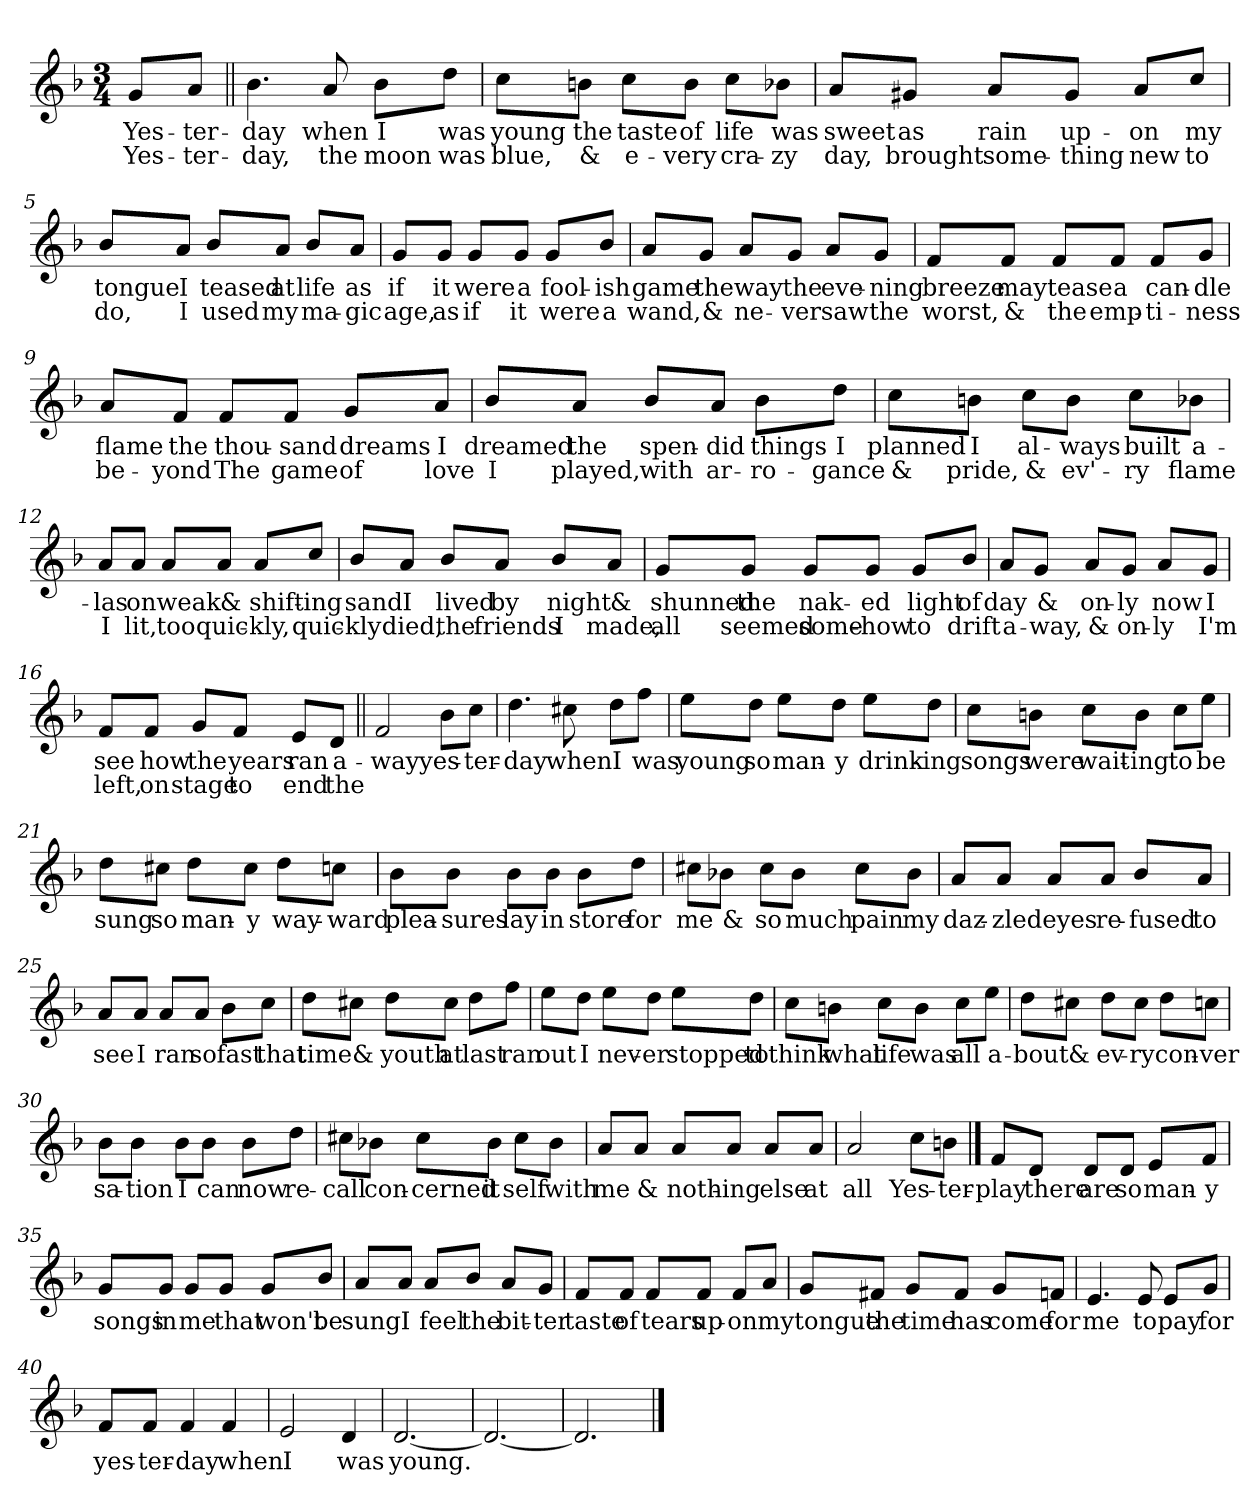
**kern	**text	**text
*part1	*part1	*part1
*staff1	*staff1	*staff1
*clefG2	*	*
*k[b-]	*	*
*F:	*	*
*M3/4	*	*
=1	=1	=1
!	!LO:LY:b	!LO:LY:b
8g/L	Yes-	Yes-
!	!LO:LY:b	!LO:LY:b
8a/J	-ter-	-ter-
=2||	=2||	=2||
!	!LO:LY:b	!LO:LY:b
4.b-\	-day	-day,
!	!LO:LY:b	!LO:LY:b
8a/	when	the
!	!LO:LY:b	!LO:LY:b
8b-\L	I	moon
!	!LO:LY:b	!LO:LY:b
8dd\J	was	was
=3	=3	=3
!	!LO:LY:b	!LO:LY:b
8cc\L	young	blue,
!	!LO:LY:b	!LO:LY:b
8bn\J	the	&
!	!LO:LY:b	!LO:LY:b
8cc\L	taste	e-
!	!LO:LY:b	!LO:LY:b
8b\J	of	-very
!	!LO:LY:b	!LO:LY:b
8cc\L	life	cra-
!	!LO:LY:b	!LO:LY:b
8b-X\J	was	-zy
=4	=4	=4
!	!LO:LY:b	!LO:LY:b
8a/L	sweet	day,
!	!LO:LY:b	!LO:LY:b
8g#X/J	as	brought
!	!LO:LY:b	!LO:LY:b
8a/L	rain	some-
!	!LO:LY:b	!LO:LY:b
8g#/J	up-	-thing
!	!LO:LY:b	!LO:LY:b
8a/L	-on	new
!	!LO:LY:b	!LO:LY:b
8cc/J	my	to
!!LO:LB:g=z
=5	=5	=5
!	!LO:LY:b	!LO:LY:b
8b-/L	tongue	do,
!	!LO:LY:b	!LO:LY:b
8a/J	I	I
!	!LO:LY:b	!LO:LY:b
8b-/L	teased	used
!	!LO:LY:b	!LO:LY:b
8a/J	at	my
!	!LO:LY:b	!LO:LY:b
8b-/L	life	ma-
!	!LO:LY:b	!LO:LY:b
8a/J	as	-gic
=6	=6	=6
!	!LO:LY:b	!LO:LY:b
8g/L	if	age,
!	!LO:LY:b	!LO:LY:b
8g/J	it	as
!	!LO:LY:b	!LO:LY:b
8g/L	were	if
!	!LO:LY:b	!LO:LY:b
8g/J	a	it
!	!LO:LY:b	!LO:LY:b
8g/L	fool-	were
!	!LO:LY:b	!LO:LY:b
8b-/J	-ish	a
=7	=7	=7
!	!LO:LY:b	!LO:LY:b
8a/L	game	wand,
!	!LO:LY:b	!LO:LY:b
8g/J	the	&
!	!LO:LY:b	!LO:LY:b
8a/L	way	ne-
!	!LO:LY:b	!LO:LY:b
8g/J	the	-ver
!	!LO:LY:b	!LO:LY:b
8a/L	eve-	saw
!	!LO:LY:b	!LO:LY:b
8g/J	-ning	the
=8	=8	=8
!	!LO:LY:b	!LO:LY:b
8f/L	breeze	worst,
!	!LO:LY:b	!LO:LY:b
8f/J	may	&
!	!LO:LY:b	!LO:LY:b
8f/L	tease	the
!	!LO:LY:b	!LO:LY:b
8f/J	a	emp-
!	!LO:LY:b	!LO:LY:b
8f/L	can-	-ti-
!	!LO:LY:b	!LO:LY:b
8g/J	-dle	-ness
!!LO:LB:g=z
=9	=9	=9
!	!LO:LY:b	!LO:LY:b
8a/L	flame	be-
!	!LO:LY:b	!LO:LY:b
8f/J	the	-yond
!	!LO:LY:b	!LO:LY:b
8f/L	thou-	The
!	!LO:LY:b	!LO:LY:b
8f/J	-sand	game
!	!LO:LY:b	!LO:LY:b
8g/L	dreams	of
!	!LO:LY:b	!LO:LY:b
8a/J	I	love
=10	=10	=10
!	!LO:LY:b	!LO:LY:b
8b-/L	dreamed	I
!	!LO:LY:b	!LO:LY:b
8a/J	the	played,
!	!LO:LY:b	!LO:LY:b
8b-/L	spen-	with
!	!LO:LY:b	!LO:LY:b
8a/J	-did	ar-
!	!LO:LY:b	!LO:LY:b
8b-\L	things	-ro-
!	!LO:LY:b	!LO:LY:b
8dd\J	I	-gance
=11	=11	=11
!	!LO:LY:b	!LO:LY:b
8cc\L	planned	&
!	!LO:LY:b	!LO:LY:b
8bn\J	I	pride,
!	!LO:LY:b	!LO:LY:b
8cc\L	al-	&
!	!LO:LY:b	!LO:LY:b
8b\J	-ways	ev'-
!	!LO:LY:b	!LO:LY:b
8cc\L	built	-ry
!	!LO:LY:b	!LO:LY:b
8b-X\J	a-	flame
=12	=12	=12
!	!LO:LY:b	!LO:LY:b
8a/L	-las	I
!	!LO:LY:b	!LO:LY:b
8a/J	on	lit,
!	!LO:LY:b	!LO:LY:b
8a/L	weak	too
!	!LO:LY:b	!LO:LY:b
8a/J	&	quic-
!	!LO:LY:b	!LO:LY:b
8a/L	shift-	-kly,
!	!LO:LY:b	!LO:LY:b
8cc/J	-ing	quic-
!!LO:LB:g=z
=13	=13	=13
!	!LO:LY:b	!LO:LY:b
8b-/L	sand	-kly
!	!LO:LY:b	!LO:LY:b
8a/J	I	died,
!	!LO:LY:b	!LO:LY:b
8b-/L	lived	the
!	!LO:LY:b	!LO:LY:b
8a/J	by	friends
!	!LO:LY:b	!LO:LY:b
8b-/L	night	I
!	!LO:LY:b	!LO:LY:b
8a/J	&	made,
=14	=14	=14
!	!LO:LY:b	!LO:LY:b
8g/L	shunned	all
!	!LO:LY:b	!LO:LY:b
8g/J	the	seemed
!	!LO:LY:b	!LO:LY:b
8g/L	nak-	some-
!	!LO:LY:b	!LO:LY:b
8g/J	-ed	-how
!	!LO:LY:b	!LO:LY:b
8g/L	light	to
!	!LO:LY:b	!LO:LY:b
8b-/J	of	drift
=15	=15	=15
!	!LO:LY:b	!LO:LY:b
8a/L	day	a-
!	!LO:LY:b	!LO:LY:b
8g/J	&	-way,
!	!LO:LY:b	!LO:LY:b
8a/L	on-	&
!	!LO:LY:b	!LO:LY:b
8g/J	-ly	on-
!	!LO:LY:b	!LO:LY:b
8a/L	now	-ly
!	!LO:LY:b	!LO:LY:b
8g/J	I	I'm
=16	=16	=16
!	!LO:LY:b	!LO:LY:b
8f/L	see	left,
!	!LO:LY:b	!LO:LY:b
8f/J	how	on
!	!LO:LY:b	!LO:LY:b
8g/L	the	stage
!	!LO:LY:b	!LO:LY:b
8f/J	years	to
!	!LO:LY:b	!LO:LY:b
8e/L	ran	end
!	!LO:LY:b	!LO:LY:b
8d/J	a-	the
!!LO:LB:g=z
=17||	=17||	=17||
!	!LO:LY:b	!
2f/	-way	.
!	!LO:LY:b	!
8b-\L	yes-	.
!	!LO:LY:b	!
8cc\J	-ter-	.
=18	=18	=18
!	!LO:LY:b	!
4.dd\	-day	.
!	!LO:LY:b	!
8cc#X\	when	.
!	!LO:LY:b	!
8dd\L	I	.
!	!LO:LY:b	!
8ff\J	was	.
=19	=19	=19
!	!LO:LY:b	!
8ee\L	young	.
!	!LO:LY:b	!
8dd\J	so	.
!	!LO:LY:b	!
8ee\L	man-	.
!	!LO:LY:b	!
8dd\J	-y	.
!	!LO:LY:b	!
8ee\L	drink-	.
!	!LO:LY:b	!
8dd\J	-ing	.
=20	=20	=20
!	!LO:LY:b	!
8cc\L	songs	.
!	!LO:LY:b	!
8bn\J	were	.
!	!LO:LY:b	!
8cc\L	wait-	.
!	!LO:LY:b	!
8b\J	-ing	.
!	!LO:LY:b	!
8cc\L	to	.
!	!LO:LY:b	!
8ee\J	be	.
!!LO:LB:g=z
=21	=21	=21
!	!LO:LY:b	!
8dd\L	sung	.
!	!LO:LY:b	!
8cc#X\J	so	.
!	!LO:LY:b	!
8dd\L	man-	.
!	!LO:LY:b	!
8cc#\J	-y	.
!	!LO:LY:b	!
8dd\L	way-	.
!	!LO:LY:b	!
8ccn\J	-ward	.
=22	=22	=22
!	!LO:LY:b	!
8b-\L	plea-	.
!	!LO:LY:b	!
8b-\J	-sures	.
!	!LO:LY:b	!
8b-\L	lay	.
!	!LO:LY:b	!
8b-\J	in	.
!	!LO:LY:b	!
8b-\L	store	.
!	!LO:LY:b	!
8dd\J	for	.
=23	=23	=23
!	!LO:LY:b	!
8cc#X\L	me	.
!	!LO:LY:b	!
8b-X\J	&	.
!	!LO:LY:b	!
8cc#\L	so	.
!	!LO:LY:b	!
8b-\J	much	.
!	!LO:LY:b	!
8cc#\L	pain	.
!	!LO:LY:b	!
8b-\J	my	.
=24	=24	=24
!	!LO:LY:b	!
8a/L	daz-	.
!	!LO:LY:b	!
8a/J	-zled	.
!	!LO:LY:b	!
8a/L	eyes	.
!	!LO:LY:b	!
8a/J	re-	.
!	!LO:LY:b	!
8b-/L	-fused	.
!	!LO:LY:b	!
8a/J	to	.
!!LO:LB:g=z
=25	=25	=25
!	!LO:LY:b	!
8a/L	see	.
!	!LO:LY:b	!
8a/J	I	.
!	!LO:LY:b	!
8a/L	ran	.
!	!LO:LY:b	!
8a/J	so	.
!	!LO:LY:b	!
8b-\L	fast	.
!	!LO:LY:b	!
8cc\J	that	.
=26	=26	=26
!	!LO:LY:b	!
8dd\L	time	.
!	!LO:LY:b	!
8cc#X\J	&	.
!	!LO:LY:b	!
8dd\L	youth	.
!	!LO:LY:b	!
8cc#\J	at	.
!	!LO:LY:b	!
8dd\L	last	.
!	!LO:LY:b	!
8ff\J	ran	.
=27	=27	=27
!	!LO:LY:b	!
8ee\L	out	.
!	!LO:LY:b	!
8dd\J	I	.
!	!LO:LY:b	!
8ee\L	nev-	.
!	!LO:LY:b	!
8dd\J	-er	.
!	!LO:LY:b	!
8ee\L	stopped	.
!	!LO:LY:b	!
8dd\J	to	.
=28	=28	=28
!	!LO:LY:b	!
8cc\L	think	.
!	!LO:LY:b	!
8bn\J	what	.
!	!LO:LY:b	!
8cc\L	life	.
!	!LO:LY:b	!
8b\J	was	.
!	!LO:LY:b	!
8cc\L	all	.
!	!LO:LY:b	!
8ee\J	a-	.
!!LO:LB:g=z
=29	=29	=29
!	!LO:LY:b	!
8dd\L	-bout	.
!	!LO:LY:b	!
8cc#X\J	&	.
!	!LO:LY:b	!
8dd\L	ev-	.
!	!LO:LY:b	!
8cc#\J	-ry	.
!	!LO:LY:b	!
8dd\L	con-	.
!	!LO:LY:b	!
8ccn\J	-ver	.
=30	=30	=30
!	!LO:LY:b	!
8b-\L	sa-	.
!	!LO:LY:b	!
8b-\J	-tion	.
!	!LO:LY:b	!
8b-\L	I	.
!	!LO:LY:b	!
8b-\J	can	.
!	!LO:LY:b	!
8b-\L	now	.
!	!LO:LY:b	!
8dd\J	re-	.
=31	=31	=31
!	!LO:LY:b	!
8cc#X\L	-call	.
!	!LO:LY:b	!
8b-X\J	con-	.
!	!LO:LY:b	!
8cc#\L	-cerned	.
!	!LO:LY:b	!
8b-\J	it	.
!	!LO:LY:b	!
8cc#\L	self	.
!	!LO:LY:b	!
8b-\J	with	.
=32	=32	=32
!	!LO:LY:b	!
8a/L	me	.
!	!LO:LY:b	!
8a/J	&	.
!	!LO:LY:b	!
8a/L	noth-	.
!	!LO:LY:b	!
8a/J	-ing	.
!	!LO:LY:b	!
8a/L	else	.
!	!LO:LY:b	!
8a/J	at	.
=33	=33	=33
!	!LO:LY:b	!
2a/	all	.
!	!LO:LY:b	!
8cc\L	Yes-	.
!	!LO:LY:b	!
8bn\J	-ter-	.
!!LO:LB:g=z
==34	==34	==34
!	!LO:LY:b	!
8f/L	-play	.
!	!LO:LY:b	!
8d/J	there	.
!	!LO:LY:b	!
8d/L	are	.
!	!LO:LY:b	!
8d/J	so	.
!	!LO:LY:b	!
8e/L	man-	.
!	!LO:LY:b	!
8f/J	-y	.
=35	=35	=35
!	!LO:LY:b	!
8g/L	songs	.
!	!LO:LY:b	!
8g/J	in	.
!	!LO:LY:b	!
8g/L	me	.
!	!LO:LY:b	!
8g/J	that	.
!	!LO:LY:b	!
8g/L	won't	.
!	!LO:LY:b	!
8b-/J	be	.
=36	=36	=36
!	!LO:LY:b	!
8a/L	sung	.
!	!LO:LY:b	!
8a/J	I	.
!	!LO:LY:b	!
8a/L	feel	.
!	!LO:LY:b	!
8b-/J	the	.
!	!LO:LY:b	!
8a/L	bit-	.
!	!LO:LY:b	!
8g/J	-ter	.
!!LO:LB:g=z
=37	=37	=37
!	!LO:LY:b	!
8f/L	taste	.
!	!LO:LY:b	!
8f/J	of	.
!	!LO:LY:b	!
8f/L	tears	.
!	!LO:LY:b	!
8f/J	up-	.
!	!LO:LY:b	!
8f/L	-on	.
!	!LO:LY:b	!
8a/J	my	.
=38	=38	=38
!	!LO:LY:b	!
8g/L	tongue	.
!	!LO:LY:b	!
8f#X/J	the	.
!	!LO:LY:b	!
8g/L	time	.
!	!LO:LY:b	!
8f#/J	has	.
!	!LO:LY:b	!
8g/L	come	.
!	!LO:LY:b	!
8fn/J	for	.
=39	=39	=39
!	!LO:LY:b	!
4.e/	me	.
!	!LO:LY:b	!
8e/	to	.
!	!LO:LY:b	!
8e/L	pay	.
!	!LO:LY:b	!
8g/J	for	.
!!LO:LB:g=z
=40	=40	=40
!	!LO:LY:b	!
8f/L	yes-	.
!	!LO:LY:b	!
8f/J	-ter-	.
!	!LO:LY:b	!
4f/	-day	.
!	!LO:LY:b	!
4f/	when	.
=41	=41	=41
!	!LO:LY:b	!
2e/	I	.
!	!LO:LY:b	!
4d/	was	.
=42	=42	=42
!	!LO:LY:b	!
[2.d/	young.	.
=43	=43	=43
2.d/_	.	.
=44	=44	=44
2.d/]	.	.
==	==	==
*-	*-	*-
